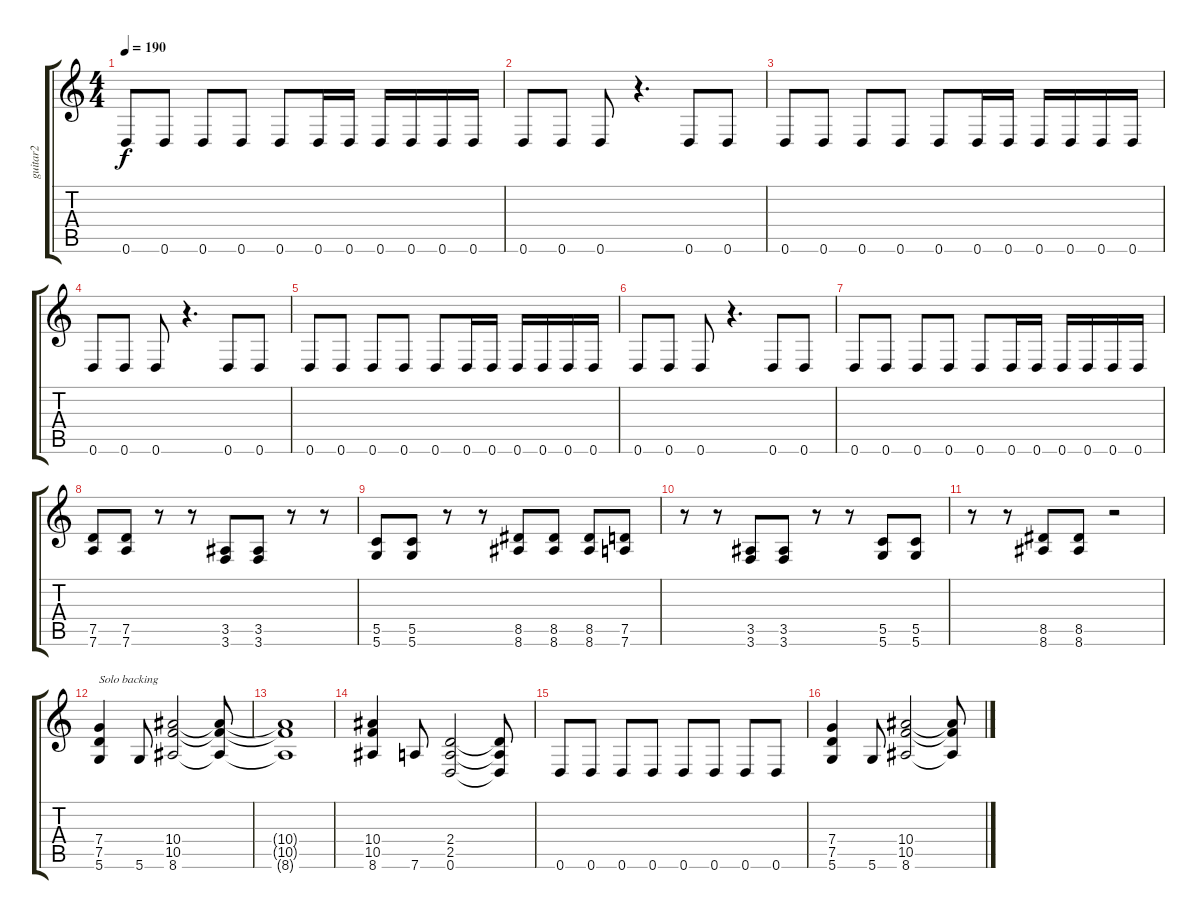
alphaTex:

\track ("guitar2" "guitar2") {instrument distortionguitar}
\staff {score tabs}
\tuning (D4 A3 F3 C3 G2 D2) {hide}
\ts (4 4)
\tempo 190
\clef g2
\ks c
0.6.8{dy f} 0.6.8 0.6.8 0.6.8 0.6.8 0.6.16 0.6.16 0.6.16 0.6.16 0.6.16 0.6.16 |
0.6.8 0.6.8 0.6.8 r.4{d} 0.6.8 0.6.8 |
0.6.8 0.6.8 0.6.8 0.6.8 0.6.8 0.6.16 0.6.16 0.6.16 0.6.16 0.6.16 0.6.16 |
0.6.8 0.6.8 0.6.8 r.4{d} 0.6.8 0.6.8 |
0.6.8 0.6.8 0.6.8 0.6.8 0.6.8 0.6.16 0.6.16 0.6.16 0.6.16 0.6.16 0.6.16 |
0.6.8 0.6.8 0.6.8 r.4{d} 0.6.8 0.6.8 |
0.6.8 0.6.8 0.6.8 0.6.8 0.6.8 0.6.16 0.6.16 0.6.16 0.6.16 0.6.16 0.6.16 |
(7.5 7.6).8 (7.5 7.6).8 r.8 r.8 (3.5 3.6).8 (3.5 3.6).8 r.8 r.8 |
(5.5 5.6).8 (5.5 5.6).8 r.8 r.8 (8.5 8.6).8 (8.5 8.6).8 (8.5 8.6).8 (7.5 7.6).8 |
r.8 r.8 (3.5 3.6).8 (3.5 3.6).8 r.8 r.8 (5.5 5.6).8 (5.5 5.6).8 |
r.8 r.8 (8.5 8.6).8 (8.5 8.6).8 r.2 |
(7.4 7.5 5.6).4{txt "Solo backing"} 5.6.8 (10.4 10.5 8.6).2 (10.4{t} 10.5{t} 8.6{t}).8 |
(10.4{t} 10.5{t} 8.6{t}).1 |
(10.4 10.5 8.6).4 7.6.8 (2.4 2.5 0.6).2 (2.4{t} 2.5{t} 0.6{t}).8 |
0.6.8 0.6.8 0.6.8 0.6.8 0.6.8 0.6.8 0.6.8 0.6.8 |
(7.4 7.5 5.6).4 5.6.8 (10.4 10.5 8.6).2 (10.4{t} 10.5{t} 8.6{t}).8
